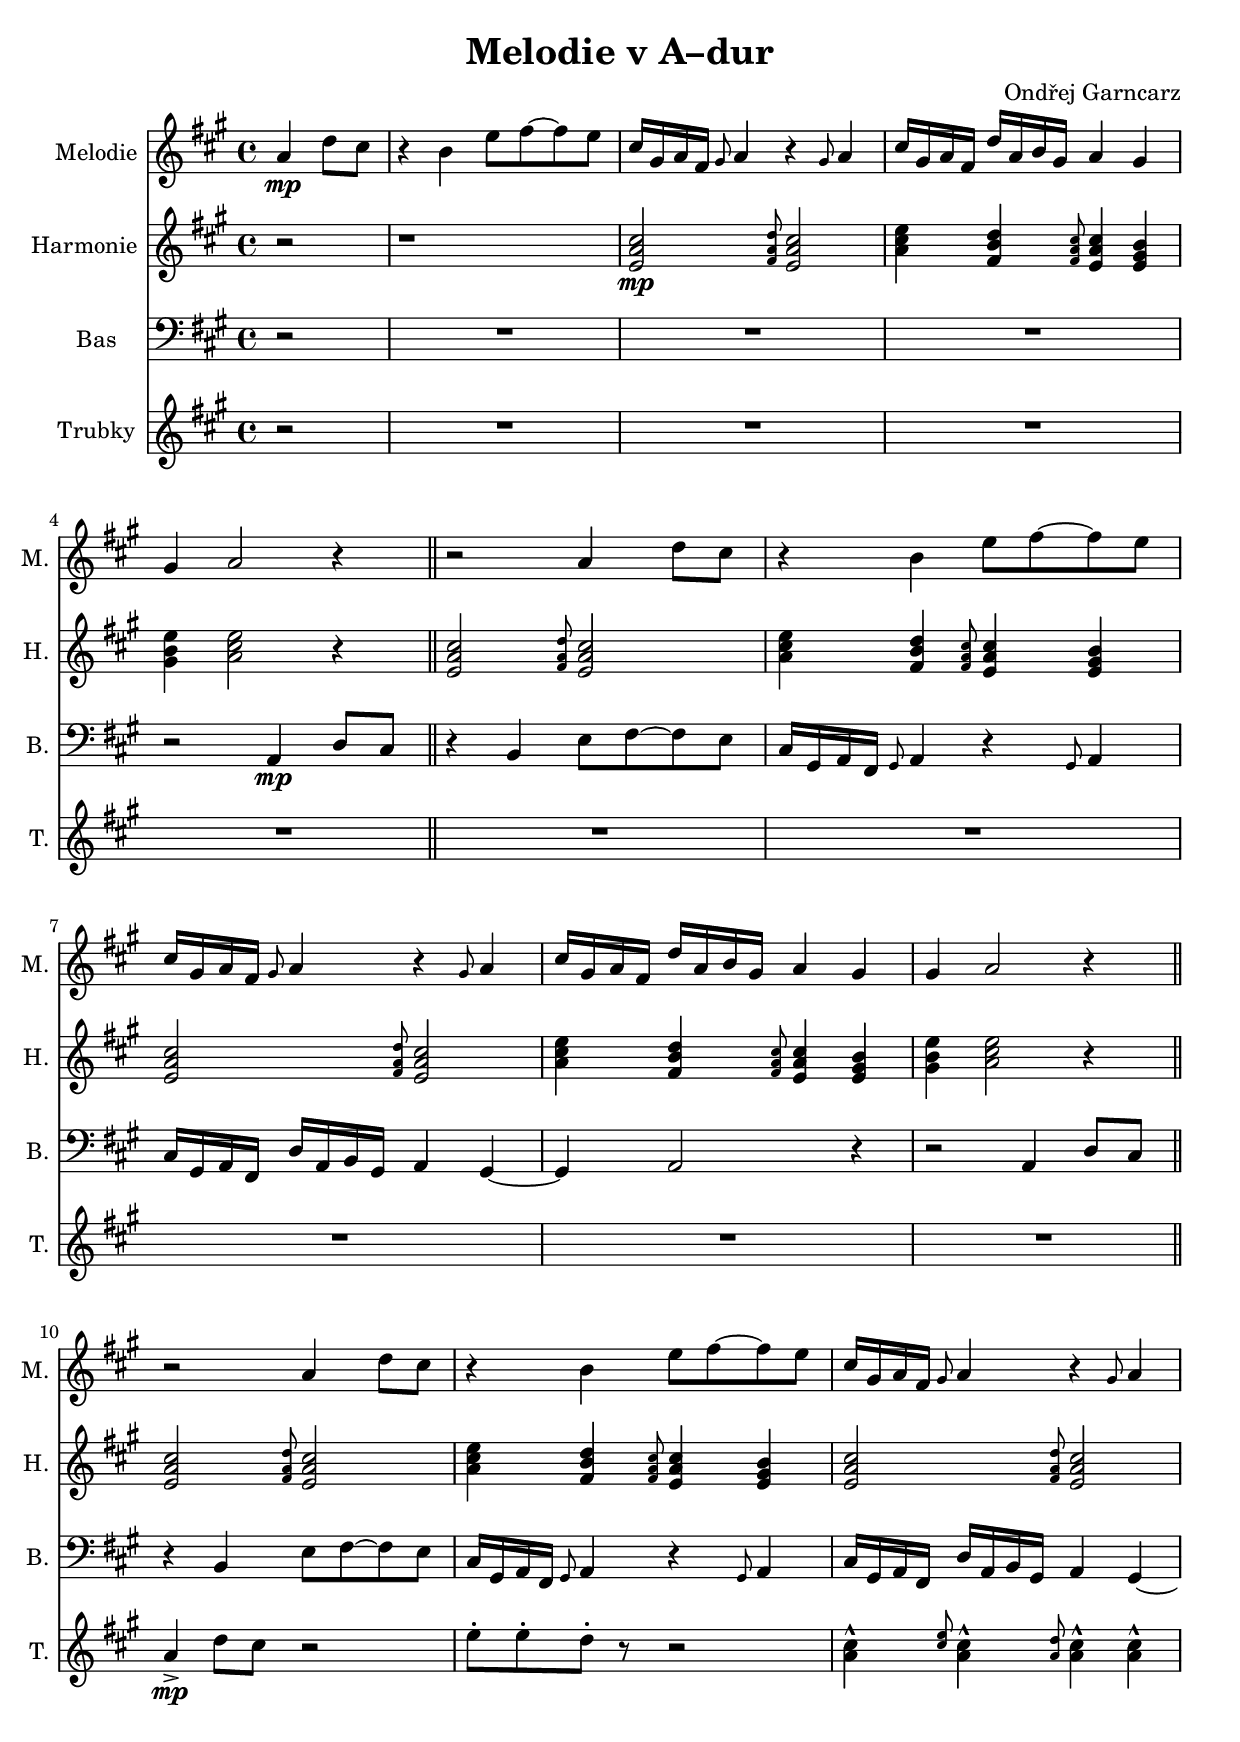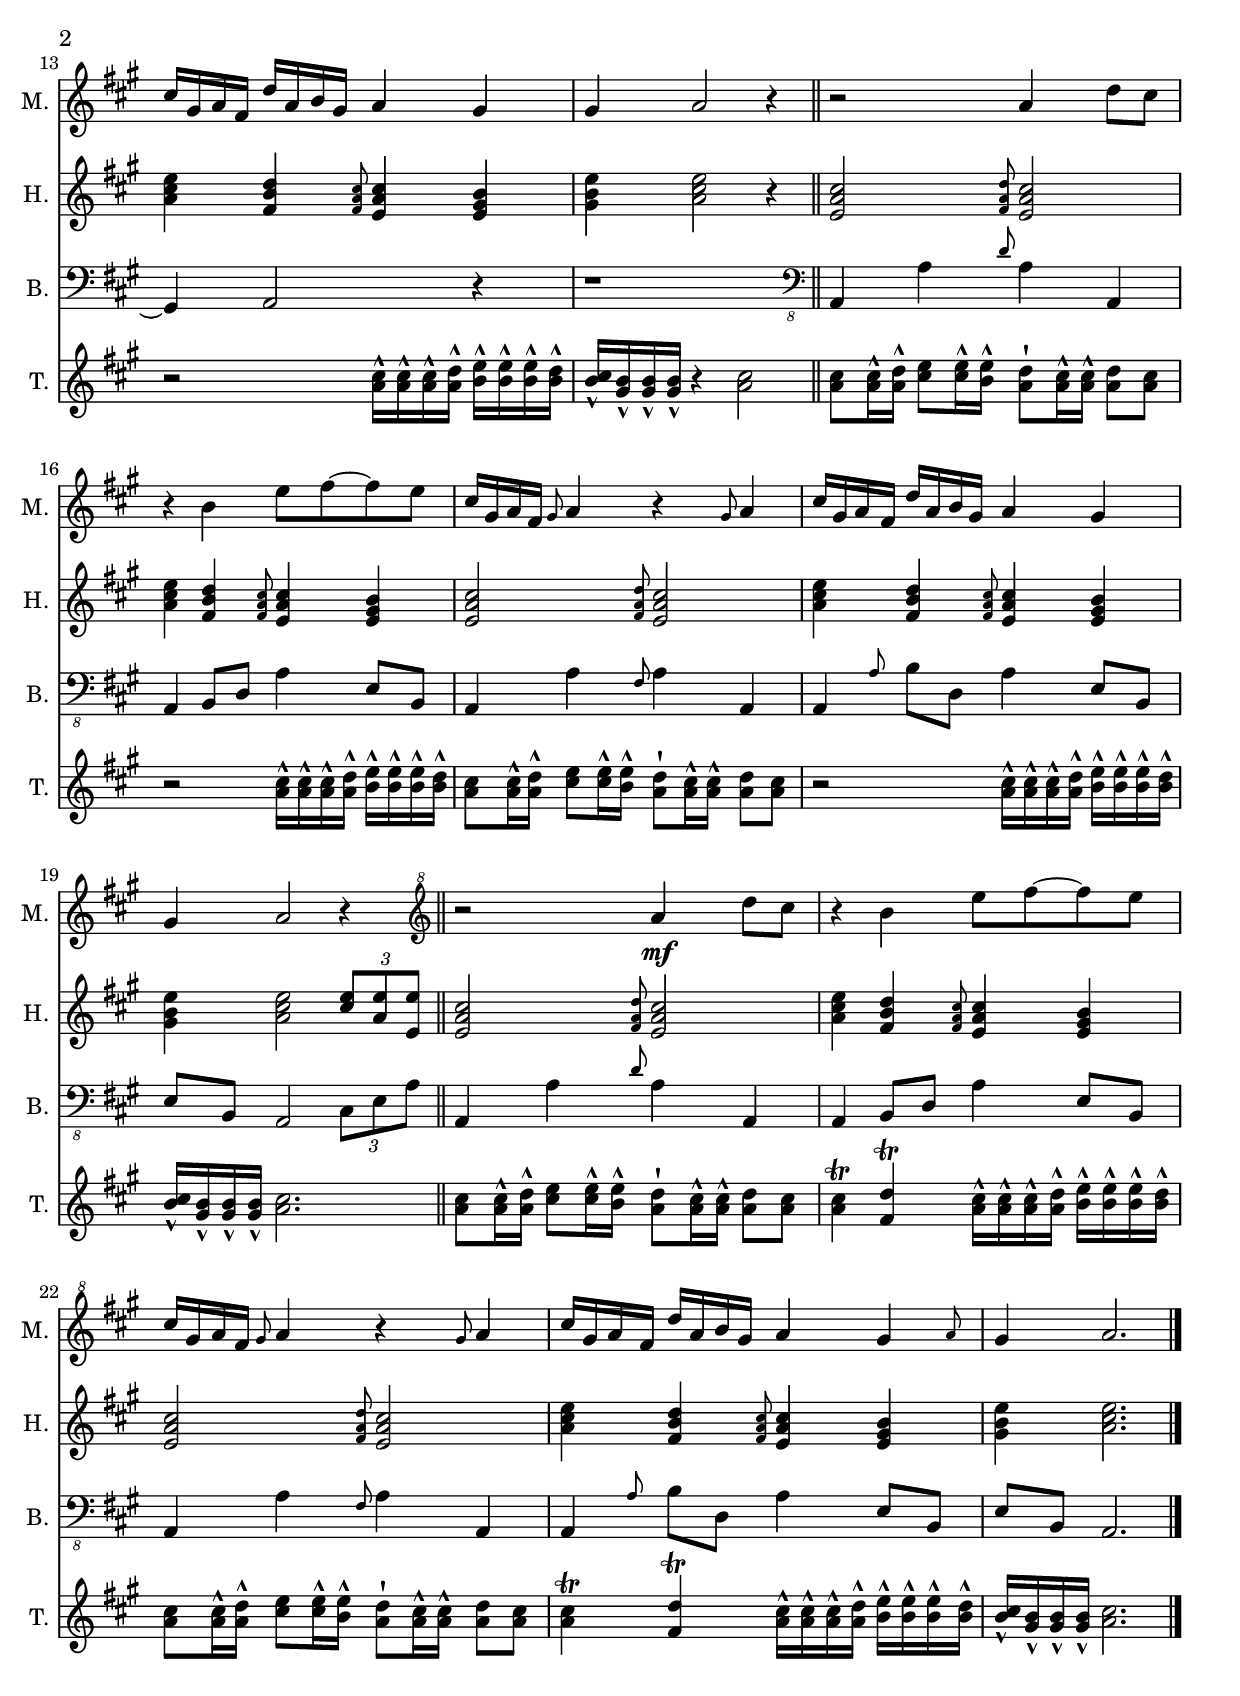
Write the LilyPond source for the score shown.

\version "2.16.2"

\header {
	title = "Melodie v A–dur"
	composer = "Ondřej Garncarz"
}

% určeno pro MagicSFver2.sf2

\include "articulate.ly"

% A-Dur:
% a - b - cis ^ d - e - fis - gis ^ a

melodie = \relative a' {
	\clef treble
	\key a \major
	\time 4/4
	
	\partial 2 a4 \mp d8 cis |
	r4 b e8 fis ~fis e |
	cis16 gis a fis \grace{gis8} a4 r \grace{gis8} a4 |
	cis16 gis a fis d'16 a b gis a4 gis |
	gis4 a2 r4 \bar "||"
	
	r2 a4 d8 cis |
	r4 b e8 fis ~fis e |
	cis16 gis a fis \grace{gis8} a4 r \grace{gis8} a4 |
	cis16 gis a fis d'16 a b gis a4 gis |
	gis4 a2 r4 \bar "||"
	
	r2 a4 d8 cis |
	r4 b e8 fis ~fis e |
	cis16 gis a fis \grace{gis8} a4 r \grace{gis8} a4 |
	cis16 gis a fis d'16 a b gis a4 gis |
	gis4 a2 r4 \bar "||"
	
	r2 a4 d8 cis |
	r4 b e8 fis ~fis e |
	cis16 gis a fis \grace{gis8} a4 r \grace{gis8} a4 |
	cis16 gis a fis d'16 a b gis a4 gis |
	gis4 a2 r4 \bar "||"
	
	\clef "treble^8"
	r2 a'4 \mf d8 cis |
	r4 b e8 fis ~fis e |
	cis16 gis a fis \grace{gis8} a4 r \grace{gis8} a4 |
	cis16 gis a fis d'16 a b gis a4 \afterGrace gis {a8} |
	gis4 a2. \bar "|."
}

harmonie = \relative a' {
	\clef treble
	\key a \major
	\time 4/4
	
	\partial 2 r2 |
	r1 |
	% T2 S->T2
	<e a cis>2 \mp \grace{<fis a d>8} <e a cis>2 |
	% T4 II4 VI->T4 D4
	<a cis e>4 <fis b d> \grace{<fis a cis>8} <e a cis>4 <e gis b> |
	% D4 T2
	<gis b e>4 <a cis e>2 r4 |
	
	% T2 S->T2
	<e a cis>2 \grace{<fis a d>8} <e a cis>2 |
	% T4 II4 VI->T4 D4
	<a cis e>4 <fis b d> \grace{<fis a cis>8} <e a cis>4 <e gis b> |
	% T2 S->T2
	<e a cis>2 \grace{<fis a d>8} <e a cis>2 |
	% T4 II4 VI->T4 D4
	<a cis e>4 <fis b d> \grace{<fis a cis>8} <e a cis>4 <e gis b> |
	% D4 T2
	<gis b e>4 <a cis e>2 r4 |
	
	% T2 S->T2
	<e a cis>2 \grace{<fis a d>8} <e a cis>2 |
	% T4 II4 VI->T4 D4
	<a cis e>4 <fis b d> \grace{<fis a cis>8} <e a cis>4 <e gis b> |
	% T2 S->T2
	<e a cis>2 \grace{<fis a d>8} <e a cis>2 |
	% T4 II4 VI->T4 D4
	<a cis e>4 <fis b d> \grace{<fis a cis>8} <e a cis>4 <e gis b> |
	% D4 T2
	<gis b e>4 <a cis e>2 r4 |
	
	% T2 S->T2
	<e a cis>2 \grace{<fis a d>8} <e a cis>2 |
	% T4 II4 VI->T4 D4
	<a cis e>4 <fis b d> \grace{<fis a cis>8} <e a cis>4 <e gis b> |
	% T2 S->T2
	<e a cis>2 \grace{<fis a d>8} <e a cis>2 |
	% T4 II4 VI->T4 D4
	<a cis e>4 <fis b d> \grace{<fis a cis>8} <e a cis>4 <e gis b> |
	% D4 T2
	<gis b e>4 <a cis e>2 \times 2/3 {<cis e>8 <a e'> <e e'>} |
	
	% T2 S->T2
	<e a cis>2 \grace{<fis a d>8} <e a cis>2 |
	% T4 II4 VI->T4 D4
	<a cis e>4 <fis b d> \grace{<fis a cis>8} <e a cis>4 <e gis b> |
	% T2 S->T2
	<e a cis>2 \grace{<fis a d>8} <e a cis>2 |
	% T4 II4 VI->T4 D4
	<a cis e>4 <fis b d> \grace{<fis a cis>8} <e a cis>4 <e gis b> |
	% D4 T2
	<gis b e>4 <a cis e>2. |
}


bas = \relative a, {
	\clef bass
	\key a \major
	\time 4/4
	
	\partial 2 r2 |
	R1*3 |
	r2 a4 \mp d8 cis |
	
	r4 b e8 fis ~fis e |
	cis16 gis a fis \grace{gis8} a4 r \grace{gis8} a4 |
	cis16 gis a fis d'16 a b gis a4 gis
	~gis4 a2 r4 |
	r2 a4 d8 cis |
	
	r4 b e8 fis ~fis e |
	cis16 gis a fis \grace{gis8} a4 r \grace{gis8} a4 |
	cis16 gis a fis d'16 a b gis a4 gis
	~gis4 a2 r4 |
	r1 |
	
	\clef "bass_8"
	% T2 S->T2
	a,4 a' \grace{d8} a4 a, |
	% T4 II4 VI->T4 D4
	a4 b8 d a'4 e8 b |
	% T2 S->T2
	a4 a' \grace{fis8} a4 a, |
	% T4 II4 VI->T4 D4
	\afterGrace a4 {a'8} b8 d, a'4 e8 b |
	% D4 T2
	e8 b a2 \times 2/3 {cis8 e a} |
	
	% T2 S->T2
	a,4 a' \grace{d8} a4 a, |
	% T4 II4 VI->T4 D4
	a4 b8 d a'4 e8 b |
	% T2 S->T2
	a4 a' \grace{fis8} a4 a, |
	% T4 II4 VI->T4 D4
	\afterGrace a4 {a'8} b8 d, a'4 e8 b |
	% D4 T2
	e8 b a2. |
}


trubky = \relative a' {
	\clef treble
	\key a \major
	\time 4/4
	
	\partial 2 r2 |
	R1*9 |
	
	a4-> \mp d8 cis r2 |
	e8-. e-. d-. r8 r2 |
	
	% T2 S->T2
	<a cis>4-^ \grace{<cis e>8} <a cis>4-^ \grace{<a d>8} <a cis>4-^ <a cis>-^ |
	% T4 II4 VI->T4 D4
	r2 <a cis>16-^ <a cis>-^ <a cis>-^ <a d>-^ <b e>-^ <b e>-^ <b e>-^ <b d>-^ |
	% D4 T2
	<b cis>-^ <gis b>-^ <gis b>-^ <gis b>-^ r4 <a cis>2 |
	
	% T2 S->T2
	<a cis>8 <a cis>16-^ <a d>-^ <cis e>8 <cis e>16-^ <b e>-^
		<a d>8-| <a cis>16-^ <a cis>-^ <a d>8 <a cis> |
	% T4 II4 VI->T4 D4
	r2 <a cis>16-^ <a cis>-^ <a cis>-^ <a d>-^ <b e>-^ <b e>-^ <b e>-^ <b d>-^ |
	% T2 S->T2
	<a cis>8 <a cis>16-^ <a d>-^ <cis e>8 <cis e>16-^ <b e>-^
		<a d>8-| <a cis>16-^ <a cis>-^ <a d>8 <a cis> |
	% T4 II4 VI->T4 D4
	r2 <a cis>16-^ <a cis>-^ <a cis>-^ <a d>-^ <b e>-^ <b e>-^ <b e>-^ <b d>-^ |
	% D4 T2
	<b cis>-^ <gis b>-^ <gis b>-^ <gis b>-^ <a cis>2. |
	
	% T2 S->T2
	<a cis>8 <a cis>16-^ <a d>-^ <cis e>8 <cis e>16-^ <b e>-^
		<a d>8-| <a cis>16-^ <a cis>-^ <a d>8 <a cis> |
	% T4 II4 VI->T4 D4
	<a cis>4\trill <fis d'>\trill <a cis>16-^ <a cis>-^ <a cis>-^ <a d>-^
		<b e>16-^ <b e>-^ <b e>-^ <b d>-^ |
	% T2 S->T2
	<a cis>8 <a cis>16-^ <a d>-^ <cis e>8 <cis e>16-^ <b e>-^
		<a d>8-| <a cis>16-^ <a cis>-^ <a d>8 <a cis> |
	% T4 II4 VI->T4 D4
	<a cis>4\trill <fis d'>\trill <a cis>16-^ <a cis>-^ <a cis>-^ <a d>-^
		<b e>16-^ <b e>-^ <b e>-^ <b d>-^ |
	% D4 T2
	<b cis>-^ <gis b>-^ <gis b>-^ <gis b>-^ <a cis>2. |
}

\score {
	<<
		\new Staff {
			\set Staff.instrumentName = "Melodie "
			\set Staff.shortInstrumentName = "M. "
			\melodie
		}
		
		\new Staff {
			\set Staff.instrumentName = "Harmonie "
			\set Staff.shortInstrumentName = "H. "
			\harmonie
		}
		
		\new Staff {
			\set Staff.instrumentName = "Bas "
			\set Staff.shortInstrumentName = "B. "
			\bas
		}
		
		\new Staff {
			\set Staff.instrumentName = "Trubky "
			\set Staff.shortInstrumentName = "T. "
			\trubky
		}
	>>
	
	\layout { }
}

\score {
	\unfoldRepeats \articulate
	<<
		\new Staff {
			\set Staff.midiInstrument = #"celesta"
			\set Staff.midiMinimumVolume = #0.5
			\set Staff.midiMaximumVolume = #0.7
			\melodie
		}
		
		\new Staff {
			\set Staff.midiInstrument = #"bright acoustic"
			\set Staff.midiMinimumVolume = #0.6
			\set Staff.midiMaximumVolume = #0.8
			\harmonie
		}
		
		\new Staff {
			\set Staff.midiInstrument = #"contrabass"
			\set Staff.midiMinimumVolume = #0.4
			\set Staff.midiMaximumVolume = #0.6
			\bas
		}
		
		\new Staff {
			\set Staff.midiInstrument = #"trumpet"
			\set Staff.midiMinimumVolume = #0.7
			\set Staff.midiMaximumVolume = #0.9
			\trubky
		}
	>>
	
	\midi { }
}

